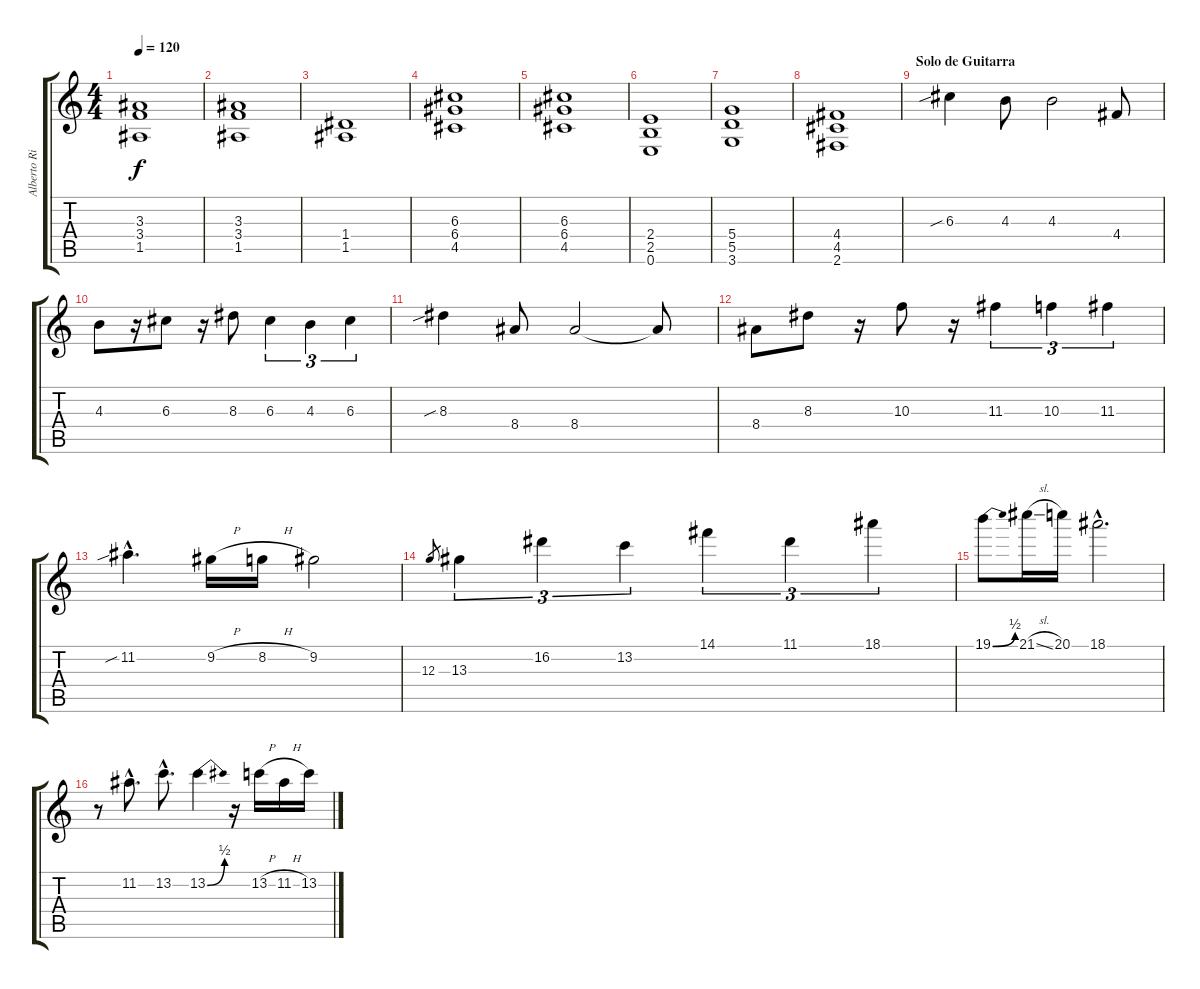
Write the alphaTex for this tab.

\track ("Alberto Rionda (Guitarra Solista)" "Alberto Ri") {instrument distortionguitar}
\staff {score tabs}
\tuning (E4 B3 G3 D3 A2 E2) {hide}
\ts (4 4)
\tempo 120
\clef g2
\ks c
(3.3 3.4 1.5).1{dy f} |
(3.3 3.4 1.5).1 |
(1.4 1.5).1 |
(6.3 6.4 4.5).1 |
(6.3 6.4 4.5).1 |
(2.4 2.5 0.6).1 |
(5.4 5.5 3.6).1 |
(4.4 4.5 2.6).1 |
\section ("" "Solo de Guitarra")
6.3{sib}.4 4.3.8 4.3.2 4.4.8 |
4.3.8 r.16 6.3.8 r.16 8.3.8 6.3.4{tu (3 2)} 4.3.4{tu (3 2)} 6.3.4{tu (3 2)} |
8.3{sib}.4 8.4.8 8.4.2 8.4{t}.8 |
8.4.8 8.3.8 r.16 10.3.8 r.16 11.3.4{tu (3 2)} 10.3.4{tu (3 2)} 11.3.4{tu (3 2)} |
11.2{sib hac}.4{d} 9.2{h}.16 8.2{h}.16 9.2.2 |
12.3.8{gr} 13.3.4{tu (3 2)} 16.2.4{tu (3 2)} 13.2.4{tu (3 2)} 14.1.4{tu (3 2)} 11.1.4{tu (3 2)} 18.1.4{tu (3 2)} |
19.1{be (bend 0 0 60 2)}.8 21.1{sl}.16 20.1.16 18.1{hac}.2{d} |
r.8 11.2{hac}.8{d} 13.2{hac}.8{d} 13.2{be (bend 0 0 60 2)}.4 r.16 13.2{h}.16 11.2{h}.16 13.2{h}.16
